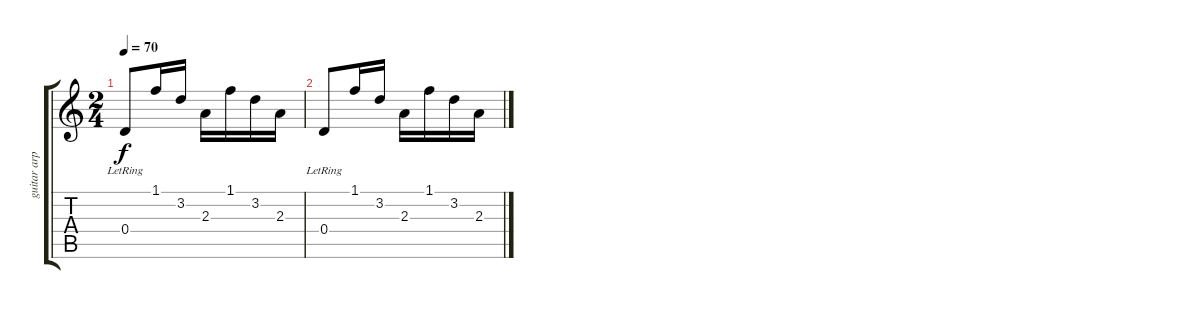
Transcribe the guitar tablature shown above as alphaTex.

\track ("guitar arpej" "guitar arp") {instrument acousticguitarsteel}
\staff {score tabs}
\tuning (E4 B3 G3 D3 A2 E2) {hide}
\ts (2 4)
\tempo 70
\clef g2
\ks c
0.4{lr}.8{dy f} 1.1.16 3.2.16 2.3.16 1.1.16 3.2.16 2.3.16 |
0.4{lr}.8 1.1.16 3.2.16 2.3.16 1.1.16 3.2.16 2.3.16
